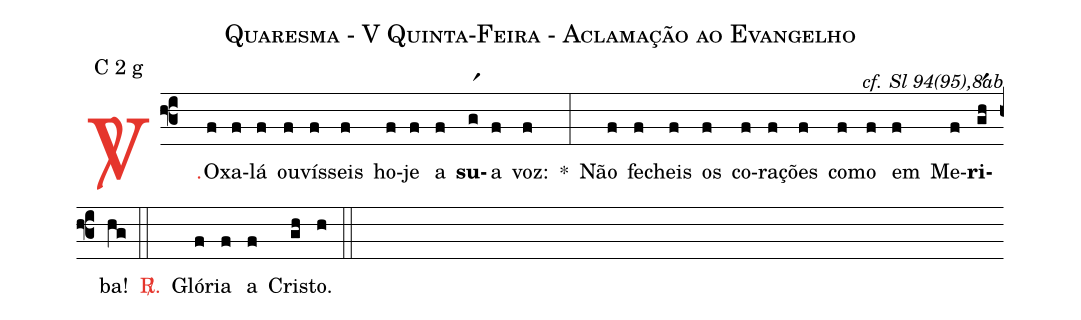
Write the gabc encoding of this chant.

name: Quaresma - V Quinta-Feira - Aclamação ao Evangelho;
mode: C 2 g;
commentary: cf. Sl 94(95),8ab;
%%
(f3)

<c><sp>V/</sp>.</c>() O(f)xa(f)lá(f) ou(f)vís(f)seis(f) ho(f)je(f) a(f) <b>su</b>(gr1)a(f) voz:(f) *(:)
Não(f) fe(f)cheis(f) os(f) co(f)ra(f)ções(f) co(f)mo(f) em(f) Me(f)<b>ri</b>(gr1h)ba!(hg)

(::)

<c><sp>R/</sp>.</c>() Gló(f)ria(f) a(f) Cris(gh)to.(h)

(::)
